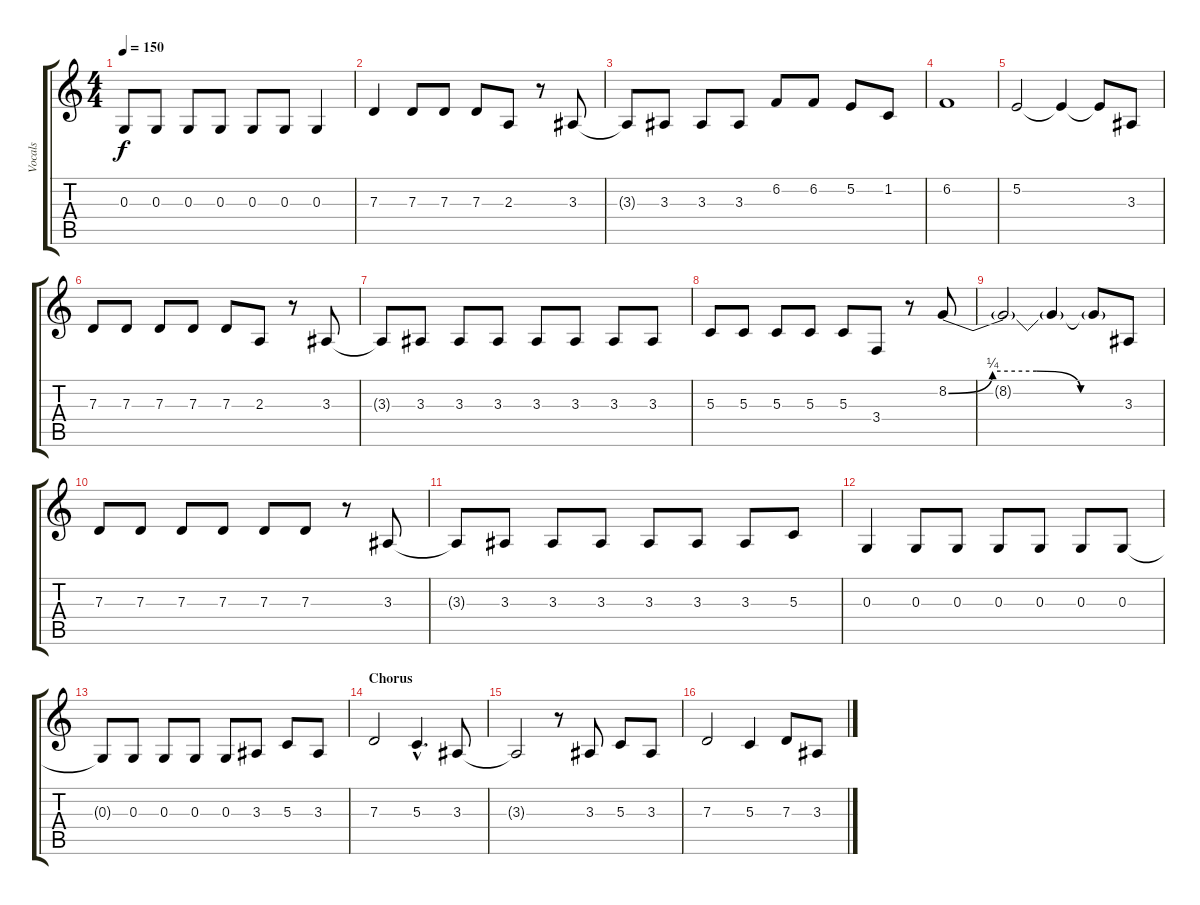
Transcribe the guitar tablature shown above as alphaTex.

\track ("Vocals" "Vocals") {instrument tenorsax}
\staff {score tabs}
\tuning (E4 B3 G3 D3 A2 E2) {hide}
\ts (4 4)
\tempo 150
\clef g2
\ks c
0.3{t}.8{dy f} 0.3.8 0.3.8 0.3.8 0.3.8 0.3.8 0.3.4 |
7.3.4 7.3.8 7.3.8 7.3.8 2.3.8 r.8 3.3.8 |
3.3{t}.8 3.3.8 3.3.8 3.3.8 6.2.8 6.2.8 5.2.8 1.2.8 |
6.2.1 |
5.2.2 5.2{t}.4 5.2{t}.8 3.3.8 |
7.3.8 7.3.8 7.3.8 7.3.8 7.3.8 2.3.8 r.8 3.3.8 |
3.3{t}.8 3.3.8 3.3.8 3.3.8 3.3.8 3.3.8 3.3.8 3.3.8 |
5.3.8 5.3.8 5.3.8 5.3.8 5.3.8 3.4.8 r.8 8.2{be (custom 0 0 15 1 30 1 45 0 60 0)}.8 |
8.2{t}.2 8.2{t}.4 8.2{t}.8 3.3.8 |
7.3.8 7.3.8 7.3.8 7.3.8 7.3.8 7.3.8 r.8 3.3.8 |
3.3{t}.8 3.3.8 3.3.8 3.3.8 3.3.8 3.3.8 3.3.8 5.3.8 |
0.3.4 0.3.8 0.3.8 0.3.8 0.3.8 0.3.8 0.3.8 |
0.3{t}.8 0.3.8 0.3.8 0.3.8 0.3.8 3.3.8 5.3.8 3.3.8 |
\section ("" "Chorus")
7.3.2 5.3{hac}.4{d} 3.3.8 |
3.3{t}.2 r.8 3.3.8 5.3.8 3.3.8 |
7.3.2 5.3.4 7.3.8 3.3.8
